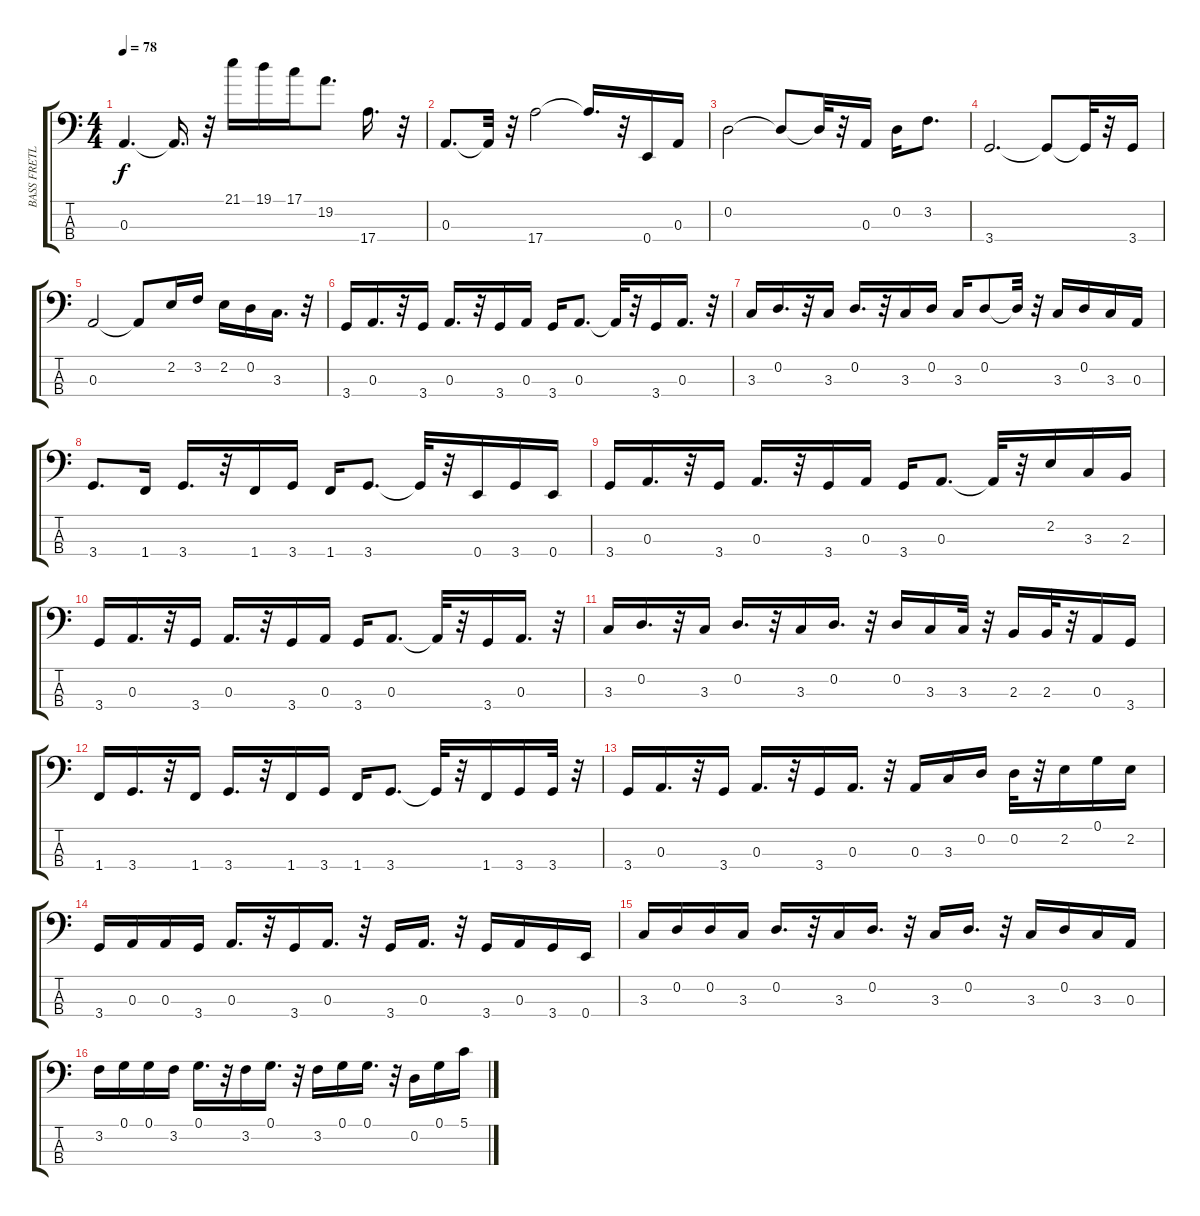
\track ("BASS FRETLESS " "BASS FRETL") {instrument fretlessbass}
\staff {score tabs}
\tuning (G2 D2 A1 E1) {hide}
\ts (4 4)
\tempo 78
\clef f4
\ks c
0.3.4{d dy f} 0.3{t}.16{d} r.32 21.1.16 19.1.16 17.1.16 19.2.8{d} 17.4.16{d} r.32 |
0.3.8{d} 0.3{t}.32 r.32 17.4.2 17.4{t}.16{d} r.32 0.4.16 0.3.16 |
0.2.2 0.2{t}.8 0.2{t}.32 r.32 0.3.16 0.2.16 3.2.8{d} |
3.4.2{d} 3.4{t}.8 3.4{t}.32 r.32 3.4.16 |
0.3.2 0.3{t}.8 2.2.16 3.2.16 2.2.16 0.2.16 3.3.16{d} r.32 |
3.4.16 0.3.16{d} r.32 3.4.16 0.3.16{d} r.32 3.4.16 0.3.16 3.4.16 0.3.8{d} 0.3{t}.32 r.32 3.4.16 0.3.16{d} r.32 |
3.3.16 0.2.16{d} r.32 3.3.16 0.2.16{d} r.32 3.3.16 0.2.16 3.3.16 0.2.8 0.2{t}.32 r.32 3.3.16 0.2.16 3.3.16 0.3.16 |
3.4.8{d} 1.4.16 3.4.16{d} r.32 1.4.16 3.4.16 1.4.16 3.4.8{d} 3.4{t}.32 r.32 0.4.16 3.4.16 0.4.16 |
3.4.16 0.3.16{d} r.32 3.4.16 0.3.16{d} r.32 3.4.16 0.3.16 3.4.16 0.3.8{d} 0.3{t}.32 r.32 2.2.16 3.3.16 2.3.16 |
3.4.16 0.3.16{d} r.32 3.4.16 0.3.16{d} r.32 3.4.16 0.3.16 3.4.16 0.3.8{d} 0.3{t}.32 r.32 3.4.16 0.3.16{d} r.32 |
3.3.16 0.2.16{d} r.32 3.3.16 0.2.16{d} r.32 3.3.16 0.2.16{d} r.32 0.2.16 3.3.16 3.3.32 r.32 2.3.16 2.3.32 r.32 0.3.16 3.4.16 |
1.4.16 3.4.16{d} r.32 1.4.16 3.4.16{d} r.32 1.4.16 3.4.16 1.4.16 3.4.8{d} 3.4{t}.32 r.32 1.4.16 3.4.16 3.4.32 r.32 |
3.4.16 0.3.16{d} r.32 3.4.16 0.3.16{d} r.32 3.4.16 0.3.16{d} r.32 0.3.16 3.3.16 0.2.16 0.2.32 r.32 2.2.16 0.1.16 2.2.16 |
3.4.16 0.3.16 0.3.16 3.4.16 0.3.16{d} r.32 3.4.16 0.3.16{d} r.32 3.4.16 0.3.16{d} r.32 3.4.16 0.3.16 3.4.16 0.4.16 |
3.3.16 0.2.16 0.2.16 3.3.16 0.2.16{d} r.32 3.3.16 0.2.16{d} r.32 3.3.16 0.2.16{d} r.32 3.3.16 0.2.16 3.3.16 0.3.16 |
3.2.16 0.1.16 0.1.16 3.2.16 0.1.16{d} r.32 3.2.16 0.1.16{d} r.32 3.2.16 0.1.16 0.1.16{d} r.32 0.2.16 0.1.16 5.1.16
